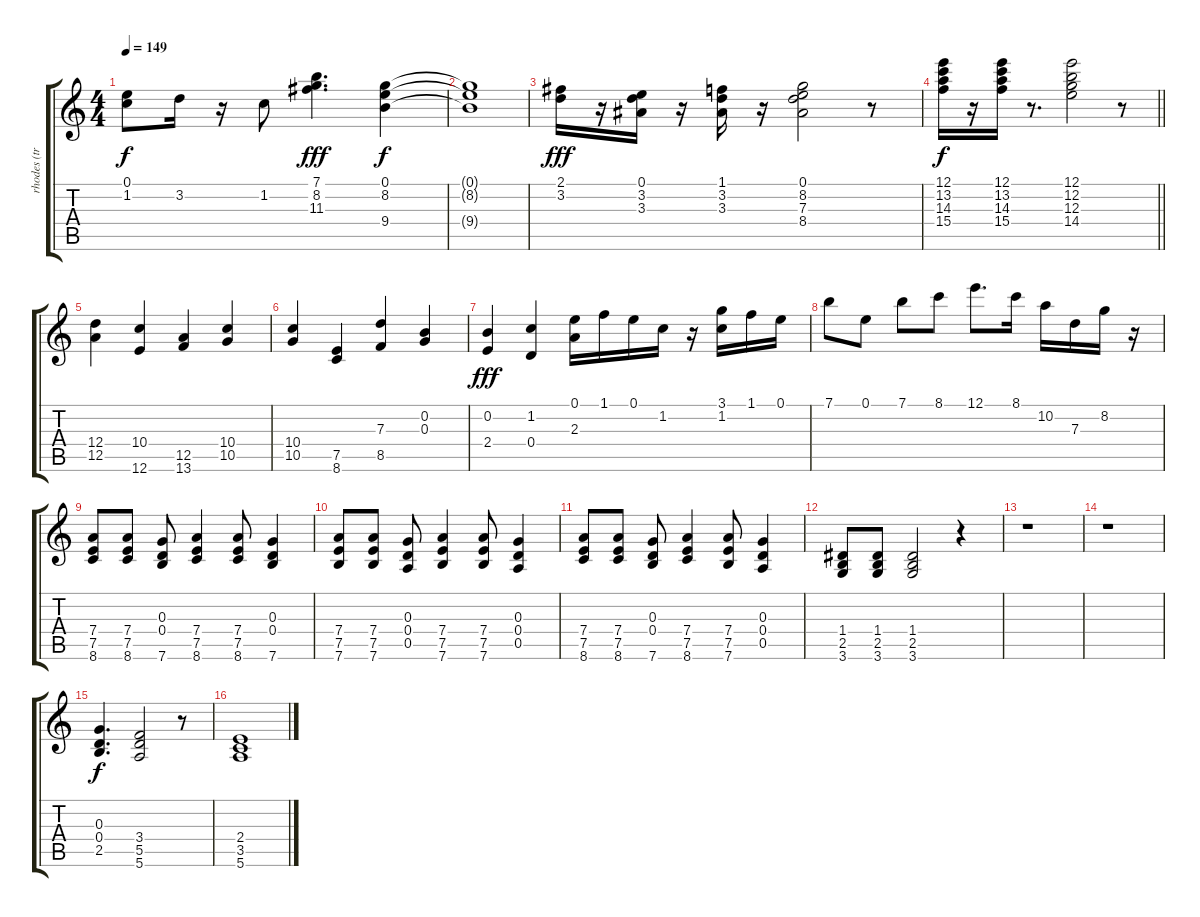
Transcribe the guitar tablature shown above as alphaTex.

\track ("rhodes (treble)" "rhodes (tr") {instrument electricpiano1}
\staff {score tabs}
\tuning (E5 B4 G4 D4 A3 E3) {hide}
\ts (4 4)
\tempo 149
\clef g2
\ks c
(0.1 1.2).8{dy f} 3.2.16 r.16 1.2.8 (7.1 8.2 11.3).4{d dy fff} (0.1 8.2 9.4).4{dy f} |
(0.1{t} 8.2{t} 9.4{t}).1 |
(2.1 3.2).16{dy fff} r.16 (0.1 3.2 3.3).16 r.16 (1.1 3.2 3.3).16 r.16 (0.1 8.2 7.3 8.4).2 r.8 |
\barLineRight lightlight
(12.1 13.2 14.3 15.4).16{dy f} r.16 (12.1 13.2 14.3 15.4).16 r.8{d} (12.1 12.2 12.3 14.4).2 r.8 |
\section ("" "")
(12.4 12.5).4 (10.4 12.6).4 (12.5 13.6).4 (10.4 10.5).4 |
(10.4 10.5).4 (7.5 8.6).4 (7.3 8.5).4 (0.2 0.3).4 |
(0.2 2.4).4{dy fff} (1.2 0.4).4 (0.1 2.3).16 1.1.16 0.1.16 1.2.16 r.16 (3.1 1.2).16 1.1.16 0.1.16 |
7.1.8 0.1.8 7.1.8 8.1.8 12.1.8{d} 8.1.16 10.2.16 7.3.16 8.2.16 r.16 |
(7.4 7.5 8.6).8 (7.4 7.5 8.6).8 (0.3 0.4 7.6).8 (7.4 7.5 8.6).4 (7.4 7.5 8.6).8 (0.3 0.4 7.6).4 |
(7.4 7.5 7.6).8 (7.4 7.5 7.6).8 (0.3 0.4 0.5).8 (7.4 7.5 7.6).4 (7.4 7.5 7.6).8 (0.3 0.4 0.5).4 |
(7.4 7.5 8.6).8 (7.4 7.5 8.6).8 (0.3 0.4 7.6).8 (7.4 7.5 8.6).4 (7.4 7.5 7.6).8 (0.3 0.4 0.5).4 |
(1.4 2.5 3.6).8 (1.4 2.5 3.6).8 (1.4 2.5 3.6).2 r.4 |
r.1 |
r.1 |
(0.3 0.4 2.5).4{d dy f} (3.4 5.5 5.6).2 r.8 |
(2.4 3.5 5.6).1
